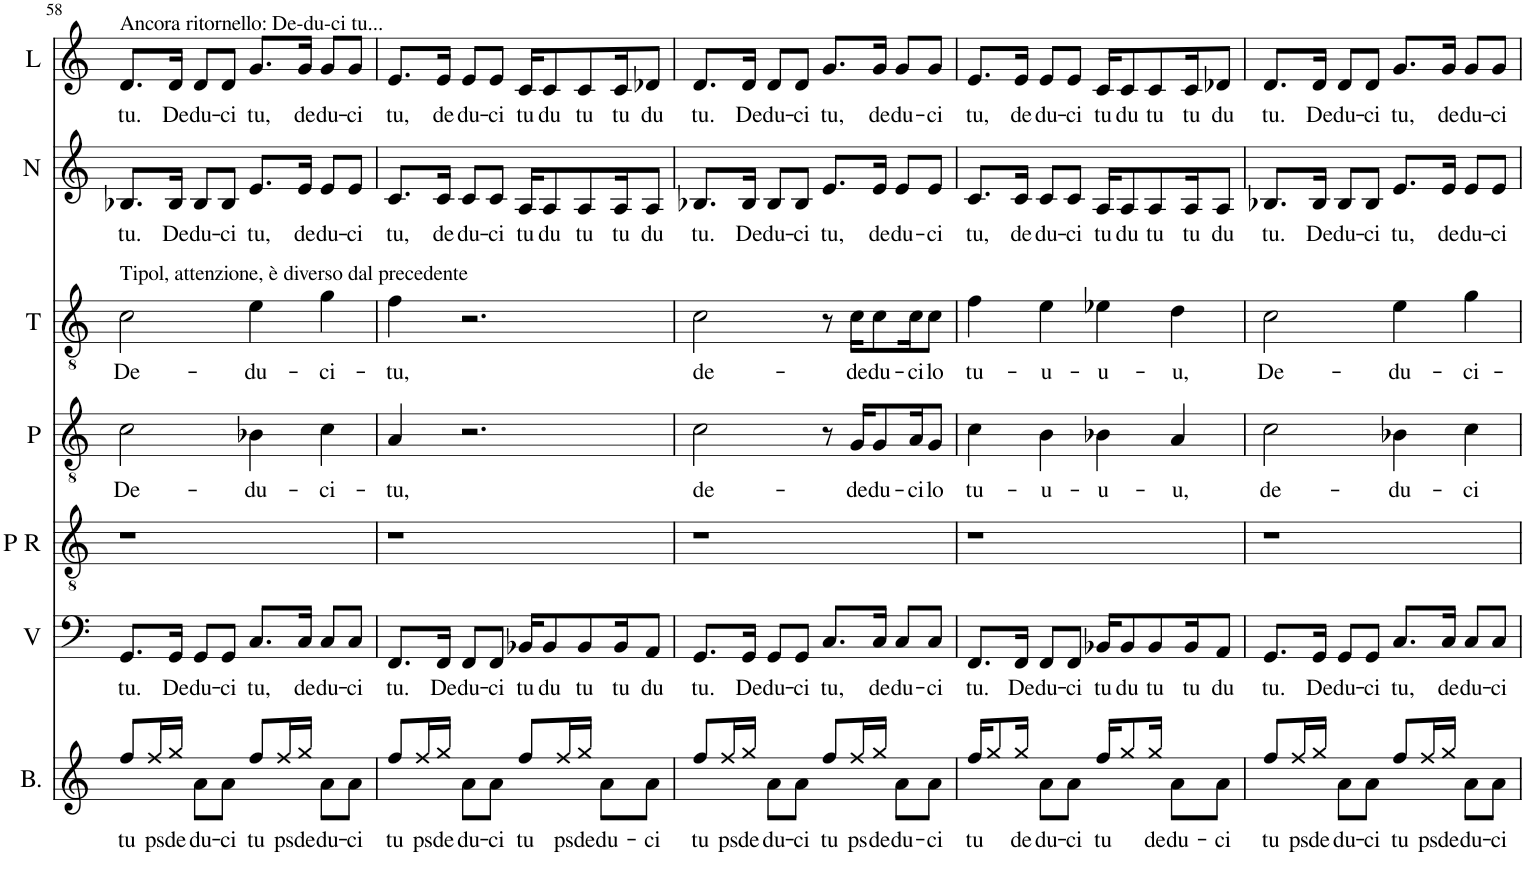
**kern	**text	**kern	**text	**kern	**kern	**text	**kern	**text	**kern	**text	**kern	**text
*part7	*part7	*part6	*part6	*part5	*part4	*part4	*part3	*part3	*part2	*part2	*part1	*part1
*staff7	*staff7	*staff6	*staff6	*staff5	*staff4	*staff4	*staff3	*staff3	*staff2	*staff2	*staff1	*staff1
*I"Bacco	*	*I"Viggo	*	*I"Parte  ritmica	*I"Patruk	*	*I"Tenor	*	*I"Natty	*	*I"Laval	*
*I'B.	*	*I'V	*	*I'P R	*I'P	*	*I'T	*	*I'N	*	*I'L	*
!!LO:PB:g=z
*clefG2	*	*clefF4	*	*clefGv2	*clefGv2	*	*clefGv2	*	*clefG2	*	*clefG2	*
*k[]	*	*k[]	*	*k[]	*k[]	*	*k[]	*	*k[]	*	*k[]	*
*M4/4	*	*M4/4	*	*M4/4	*M4/4	*	*M4/4	*	*M4/4	*	*M4/4	*
=58	=58	=58	=58	=58	=58	=58	=58	=58	=58	=58	=58	=58
!	!	!	!	!	!	!	!	!	!	!	!LO:TX:a:t=Ancora ritornello&colon; De-du-ci tu...	!
!	!	!	!	!	!	!	!LO:TX:a:t=Tipol, attenzione, è diverso dal precedente	!	!	!	!	!
!	!LO:LY:b	!	!LO:LY:b	!	!	!LO:LY:b	!	!LO:LY:b	!	!LO:LY:b	!	!LO:LY:b
8Rff/L	tu	8.GG/L	tu.	1r	2c\	De-	2c\	De-	8.B-X/L	tu.	8.d/L	tu.
!	!LO:LY:b	!	!	!	!	!	!	!	!	!	!	!
16Rff/L	ps	.	.	.	.	.	.	.	.	.	.	.
!	!LO:LY:b	!	!LO:LY:b	!	!	!	!	!	!	!LO:LY:b	!	!LO:LY:b
16Rgg/JJ	de-	16GG/Jk	De-	.	.	.	.	.	16B-/Jk	De-	16d/Jk	De-
!	!LO:LY:b	!	!LO:LY:b	!	!	!	!	!	!	!LO:LY:b	!	!LO:LY:b
8Ra\L	-du-	8GG/L	-du-	.	.	.	.	.	8B-/L	-du-	8d/L	-du-
!	!LO:LY:b	!	!LO:LY:b	!	!	!	!	!	!	!LO:LY:b	!	!LO:LY:b
8Ra\J	-ci	8GG/J	-ci	.	.	.	.	.	8B-/J	-ci	8d/J	-ci
!	!LO:LY:b	!	!LO:LY:b	!	!	!LO:LY:b	!	!LO:LY:b	!	!LO:LY:b	!	!LO:LY:b
8Rff/L	tu	8.C/L	tu,	.	4B-X\	-du-	4e\	-du-	8.e/L	tu,	8.g/L	tu,
!	!LO:LY:b	!	!	!	!	!	!	!	!	!	!	!
16Rff/L	ps	.	.	.	.	.	.	.	.	.	.	.
!	!LO:LY:b	!	!LO:LY:b	!	!	!	!	!	!	!LO:LY:b	!	!LO:LY:b
16Rgg/JJ	de-	16C/Jk	de-	.	.	.	.	.	16e/Jk	de-	16g/Jk	de-
!	!LO:LY:b	!	!LO:LY:b	!	!	!LO:LY:b	!	!LO:LY:b	!	!LO:LY:b	!	!LO:LY:b
8Ra\L	-du-	8C/L	-du-	.	4c\	-ci-	4g\	-ci-	8e/L	-du-	8g/L	-du-
!	!LO:LY:b	!	!LO:LY:b	!	!	!	!	!	!	!LO:LY:b	!	!LO:LY:b
8Ra\J	-ci	8C/J	-ci	.	.	.	.	.	8e/J	-ci	8g/J	-ci
=59	=59	=59	=59	=59	=59	=59	=59	=59	=59	=59	=59	=59
!	!LO:LY:b	!	!LO:LY:b	!	!	!LO:LY:b	!	!LO:LY:b	!	!LO:LY:b	!	!LO:LY:b
8Rff/L	tu	8.FF/L	tu.	1r	4A/	-tu,	4f\	-tu,	8.c/L	tu,	8.e/L	tu,
!	!LO:LY:b	!	!	!	!	!	!	!	!	!	!	!
16Rff/L	ps	.	.	.	.	.	.	.	.	.	.	.
!	!LO:LY:b	!	!LO:LY:b	!	!	!	!	!	!	!LO:LY:b	!	!LO:LY:b
16Rgg/JJ	de-	16FF/Jk	De-	.	.	.	.	.	16c/Jk	de-	16e/Jk	de-
!	!LO:LY:b	!	!LO:LY:b	!	!	!	!	!	!	!LO:LY:b	!	!LO:LY:b
8Ra\L	-du-	8FF/L	-du-	.	2.r	.	2.r	.	8c/L	-du-	8e/L	-du-
!	!LO:LY:b	!	!LO:LY:b	!	!	!	!	!	!	!LO:LY:b	!	!LO:LY:b
8Ra\J	-ci	8FF/J	-ci	.	.	.	.	.	8c/J	-ci	8e/J	-ci
!	!LO:LY:b	!	!LO:LY:b	!	!	!	!	!	!	!LO:LY:b	!	!LO:LY:b
8Rff/L	tu	16BB-X/KL	tu	.	.	.	.	.	16A/KL	tu	16c/KL	tu
!	!	!	!LO:LY:b	!	!	!	!	!	!	!LO:LY:b	!	!LO:LY:b
.	.	8BB-/	du	.	.	.	.	.	8A/	du	8c/	du
!	!LO:LY:b	!	!	!	!	!	!	!	!	!	!	!
16Rff/L	ps	.	.	.	.	.	.	.	.	.	.	.
!	!LO:LY:b	!	!LO:LY:b	!	!	!	!	!	!	!LO:LY:b	!	!LO:LY:b
16Rgg/JJ	de-	8BB-/	tu	.	.	.	.	.	8A/	tu	8c/	tu
!	!LO:LY:b	!	!	!	!	!	!	!	!	!	!	!
8Ra\L	-du-	.	.	.	.	.	.	.	.	.	.	.
!	!	!	!LO:LY:b	!	!	!	!	!	!	!LO:LY:b	!	!LO:LY:b
.	.	16BB-/K	tu	.	.	.	.	.	16A/K	tu	16c/K	tu
!	!LO:LY:b	!	!LO:LY:b	!	!	!	!	!	!	!LO:LY:b	!	!LO:LY:b
8Ra\J	-ci	8AA/J	du	.	.	.	.	.	8A/J	du	8d-X/J	du
=60	=60	=60	=60	=60	=60	=60	=60	=60	=60	=60	=60	=60
!	!LO:LY:b	!	!LO:LY:b	!	!	!LO:LY:b	!	!LO:LY:b	!	!LO:LY:b	!	!LO:LY:b
8Rff/L	tu	8.GG/L	tu.	1r	2c\	de-	2c\	de-	8.B-X/L	tu.	8.d/L	tu.
!	!LO:LY:b	!	!	!	!	!	!	!	!	!	!	!
16Rff/L	ps	.	.	.	.	.	.	.	.	.	.	.
!	!LO:LY:b	!	!LO:LY:b	!	!	!	!	!	!	!LO:LY:b	!	!LO:LY:b
16Rgg/JJ	de-	16GG/Jk	De-	.	.	.	.	.	16B-/Jk	De-	16d/Jk	De-
!	!LO:LY:b	!	!LO:LY:b	!	!	!	!	!	!	!LO:LY:b	!	!LO:LY:b
8Ra\L	-du-	8GG/L	-du-	.	.	.	.	.	8B-/L	-du-	8d/L	-du-
!	!LO:LY:b	!	!LO:LY:b	!	!	!	!	!	!	!LO:LY:b	!	!LO:LY:b
8Ra\J	-ci	8GG/J	-ci	.	.	.	.	.	8B-/J	-ci	8d/J	-ci
!	!LO:LY:b	!	!LO:LY:b	!	!	!	!	!	!	!LO:LY:b	!	!LO:LY:b
8Rff/L	tu	8.C/L	tu,	.	8r	.	8r	.	8.e/L	tu,	8.g/L	tu,
!	!LO:LY:b	!	!	!	!	!LO:LY:b	!	!LO:LY:b	!	!	!	!
16Rff/L	ps	.	.	.	16G/KL	-de-	16c\KL	-de-	.	.	.	.
!	!LO:LY:b	!	!LO:LY:b	!	!	!LO:LY:b	!	!LO:LY:b	!	!LO:LY:b	!	!LO:LY:b
16Rgg/JJ	de-	16C/Jk	de-	.	8G/	-du-	8c\	-du-	16e/Jk	de-	16g/Jk	de-
!	!LO:LY:b	!	!LO:LY:b	!	!	!	!	!	!	!LO:LY:b	!	!LO:LY:b
8Ra\L	-du-	8C/L	-du-	.	.	.	.	.	8e/L	-du-	8g/L	-du-
!	!	!	!	!	!	!LO:LY:b	!	!LO:LY:b	!	!	!	!
.	.	.	.	.	16A/K	-ci-	16c\K	-ci-	.	.	.	.
!	!LO:LY:b	!	!LO:LY:b	!	!	!LO:LY:b	!	!LO:LY:b	!	!LO:LY:b	!	!LO:LY:b
8Ra\J	-ci	8C/J	-ci	.	8G/J	-lo	8c\J	-lo	8e/J	-ci	8g/J	-ci
=61	=61	=61	=61	=61	=61	=61	=61	=61	=61	=61	=61	=61
!	!LO:LY:b	!	!LO:LY:b	!	!	!LO:LY:b	!	!LO:LY:b	!	!LO:LY:b	!	!LO:LY:b
16Rff/KL	tu	8.FF/L	tu.	1r	4c\	tu-	4f\	tu-	8.c/L	tu,	8.e/L	tu,
8Rgg/	.	.	.	.	.	.	.	.	.	.	.	.
!	!LO:LY:b	!	!LO:LY:b	!	!	!	!	!	!	!LO:LY:b	!	!LO:LY:b
16Rgg/Jk	de-	16FF/Jk	De-	.	.	.	.	.	16c/Jk	de-	16e/Jk	de-
!	!LO:LY:b	!	!LO:LY:b	!	!	!LO:LY:b	!	!LO:LY:b	!	!LO:LY:b	!	!LO:LY:b
8Ra\L	-du-	8FF/L	-du-	.	4B\	u-	4e\	u-	8c/L	-du-	8e/L	-du-
!	!LO:LY:b	!	!LO:LY:b	!	!	!	!	!	!	!LO:LY:b	!	!LO:LY:b
8Ra\J	-ci	8FF/J	-ci	.	.	.	.	.	8c/J	-ci	8e/J	-ci
!	!LO:LY:b	!	!LO:LY:b	!	!	!LO:LY:b	!	!LO:LY:b	!	!LO:LY:b	!	!LO:LY:b
16Rff/KL	tu	16BB-X/KL	tu	.	4B-X\	-u-	4e-X\	-u-	16A/KL	tu	16c/KL	tu
!	!	!	!LO:LY:b	!	!	!	!	!	!	!LO:LY:b	!	!LO:LY:b
8Rgg/	.	8BB-/	du	.	.	.	.	.	8A/	du	8c/	du
!	!LO:LY:b	!	!LO:LY:b	!	!	!	!	!	!	!LO:LY:b	!	!LO:LY:b
16Rgg/Jk	de-	8BB-/	tu	.	.	.	.	.	8A/	tu	8c/	tu
!	!LO:LY:b	!	!	!	!	!LO:LY:b	!	!LO:LY:b	!	!	!	!
8Ra\L	-du-	.	.	.	4A/	-u,	4d\	-u,	.	.	.	.
!	!	!	!LO:LY:b	!	!	!	!	!	!	!LO:LY:b	!	!LO:LY:b
.	.	16BB-/K	tu	.	.	.	.	.	16A/K	tu	16c/K	tu
!	!LO:LY:b	!	!LO:LY:b	!	!	!	!	!	!	!LO:LY:b	!	!LO:LY:b
8Ra\J	-ci	8AA/J	du	.	.	.	.	.	8A/J	du	8d-X/J	du
=62	=62	=62	=62	=62	=62	=62	=62	=62	=62	=62	=62	=62
!	!LO:LY:b	!	!LO:LY:b	!	!	!LO:LY:b	!	!LO:LY:b	!	!LO:LY:b	!	!LO:LY:b
8Rff/L	tu	8.GG/L	tu.	1r	2c\	de-	2c\	De-	8.B-X/L	tu.	8.d/L	tu.
!	!LO:LY:b	!	!	!	!	!	!	!	!	!	!	!
16Rff/L	ps	.	.	.	.	.	.	.	.	.	.	.
!	!LO:LY:b	!	!LO:LY:b	!	!	!	!	!	!	!LO:LY:b	!	!LO:LY:b
16Rgg/JJ	de-	16GG/Jk	De-	.	.	.	.	.	16B-/Jk	De-	16d/Jk	De-
!	!LO:LY:b	!	!LO:LY:b	!	!	!	!	!	!	!LO:LY:b	!	!LO:LY:b
8Ra\L	-du-	8GG/L	-du-	.	.	.	.	.	8B-/L	-du-	8d/L	-du-
!	!LO:LY:b	!	!LO:LY:b	!	!	!	!	!	!	!LO:LY:b	!	!LO:LY:b
8Ra\J	-ci	8GG/J	-ci	.	.	.	.	.	8B-/J	-ci	8d/J	-ci
!	!LO:LY:b	!	!LO:LY:b	!	!	!LO:LY:b	!	!LO:LY:b	!	!LO:LY:b	!	!LO:LY:b
8Rff/L	tu	8.C/L	tu,	.	4B-X\	-du-	4e\	-du-	8.e/L	tu,	8.g/L	tu,
!	!LO:LY:b	!	!	!	!	!	!	!	!	!	!	!
16Rff/L	ps	.	.	.	.	.	.	.	.	.	.	.
!	!LO:LY:b	!	!LO:LY:b	!	!	!	!	!	!	!LO:LY:b	!	!LO:LY:b
16Rgg/JJ	de-	16C/Jk	de-	.	.	.	.	.	16e/Jk	de-	16g/Jk	de-
!	!LO:LY:b	!	!LO:LY:b	!	!	!LO:LY:b	!	!LO:LY:b	!	!LO:LY:b	!	!LO:LY:b
8Ra\L	-du-	8C/L	-du-	.	4c\	-ci	4g\	-ci-	8e/L	-du-	8g/L	-du-
!	!LO:LY:b	!	!LO:LY:b	!	!	!	!	!	!	!LO:LY:b	!	!LO:LY:b
8Ra\J	-ci	8C/J	-ci	.	.	.	.	.	8e/J	-ci	8g/J	-ci
=	=	=	=	=	=	=	=	=	=	=	=	=
*-	*-	*-	*-	*-	*-	*-	*-	*-	*-	*-	*-	*-
